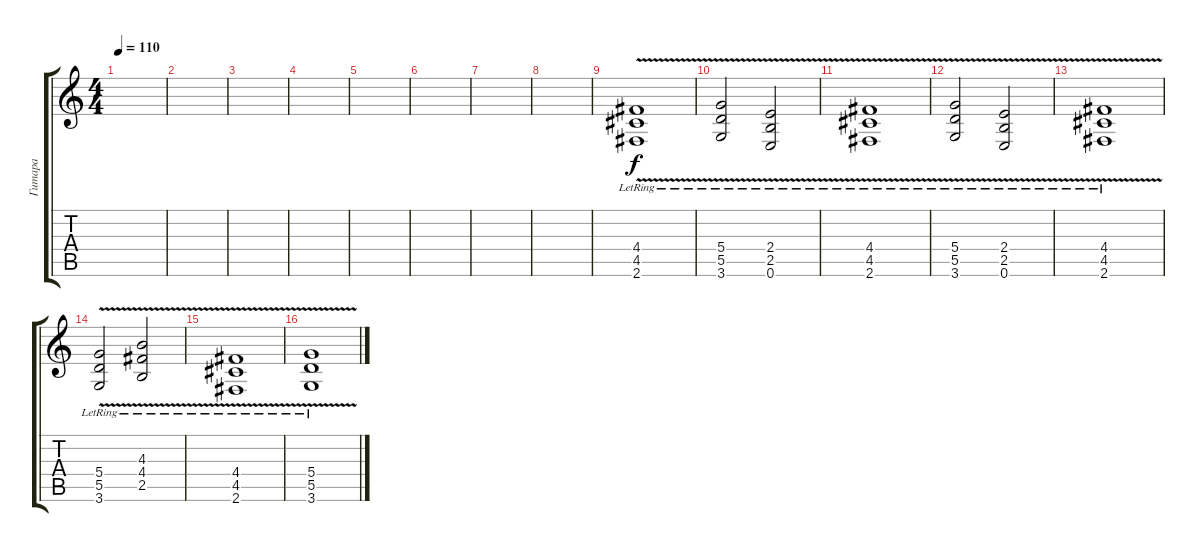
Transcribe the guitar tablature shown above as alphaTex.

\track ("Гитара" "Гитара") {instrument acousticguitarsteel}
\staff {score tabs}
\tuning (E4 B3 G3 D3 A2 E2) {hide}
\ts (4 4)
\tempo 110
\clef g2
\ks c
|
|
|
|
|
|
|
|
(4.4{v lr} 4.5{v lr} 2.6{v lr}).1 |
(5.4{v lr} 5.5{v lr} 3.6{v lr}).2 (2.4{v lr} 2.5{v lr} 0.6{v lr}).2 |
(4.4{v lr} 4.5{v lr} 2.6{v lr}).1 |
(5.4{v lr} 5.5{v lr} 3.6{v lr}).2 (2.4{v lr} 2.5{v lr} 0.6{v lr}).2 |
(4.4{v lr} 4.5{v lr} 2.6{v lr}).1 |
(5.4{v lr} 5.5{v lr} 3.6{v lr}).2 (4.3 4.4{v lr} 2.5{v lr}).2 |
(4.4{v lr} 4.5{v lr} 2.6{v lr}).1 |
(5.4{v sl lr} 5.5{v sl lr} 3.6{v sl lr}).1
